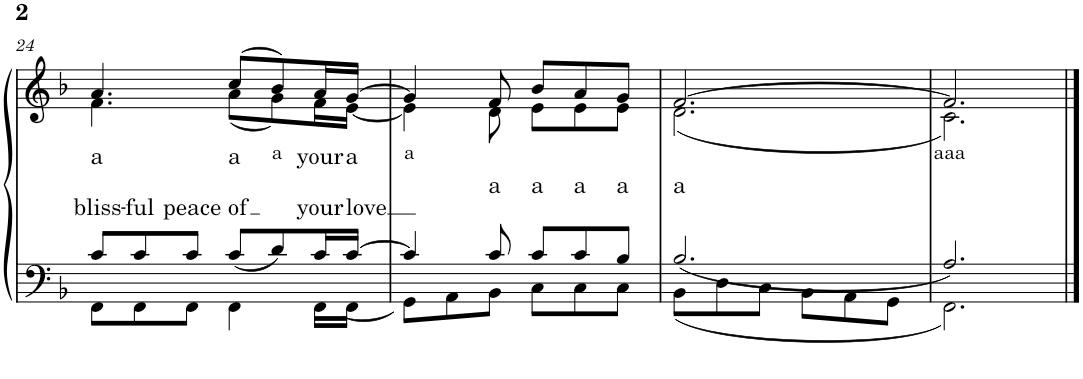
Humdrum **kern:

**kern	**text	**kern	**text
*part1	*part1	*part1	*part1
*staff2	*staff2	*staff1	*staff1
*I"Piano	*	*	*
*I'Pno.	*	*	*
!!LO:PB:g=z
*clefF4	*	*clefG2	*
*k[b-]	*	*k[b-]	*
*M6/8	*	*M6/8	*
=24	=24	=24	=24
*^	*	*	*
*	*^	*	*	*
!	!	!	!LO:LY:a	!	!LO:LY:b
*	*	*	*	*^	*
2.ryy	8c/L	8FF\L	bliss-	4.a/	4.f\	a
!	!	!	!LO:LY:a	!	!	!
.	8c/	8FF\	-ful	.	.	.
!	!	!	!LO:LY:a	!	!	!
.	8c/J	8FF\J	peace	.	.	.
!	!	!	!LO:LY:a	!	!	!LO:LY:b
.	8c/L	4FF\	of	(8cc/L	(8a\L	a
!	!	!	!	!	!	!LO:LY:b
.	8d/	.	.	8b-/)	8g\)	a
!	!	!	!LO:LY:a	!	!	!LO:LY:b
.	16c/L	16FF\LL	your	16a/L	16f\L	your
!	!	!	!LO:LY:a	!	!	!LO:LY:b
.	[16c/JJ	16FF\JJ	love	[16g/JJ	[16e\JJ	a
=25	=25	=25	=25	=25	=25	=25
!	!	!	!	!	!	!LO:LY:b
2.ryy	4c/]	8GG\L	.	4g/]	4e\]	a
.	.	8AA\	.	.	.	.
!	!	!	!	!	!	!LO:LY:b
.	8c/	8BB-\J	.	8f/	8d\	a
!	!	!	!	!	!	!LO:LY:b
.	8c/L	8C\L	.	8b-/L	8e\L	a
!	!	!	!	!	!	!LO:LY:b
.	8c/	8C\	.	8a/	8e\	a
!	!	!	!	!	!	!LO:LY:b
.	8B-/J	8C\J	.	8g/J	8e\J	a
=26	=26	=26	=26	=26	=26	=26
!	!	!	!	!	!	!LO:LY:b
2.ryy	2.B-/	8BB-\L	.	[2.f/	(2.d\	a
.	.	8D\	.	.	.	.
.	.	8C\J	.	.	.	.
.	.	8BB-\L	.	.	.	.
.	.	8AA\	.	.	.	.
.	.	8GG\J	.	.	.	.
=27	=27	=27	=27	=27	=27	=27
!	!	!	!	!	!	!LO:LY:b
2.ryy	2.A/	2.FF\	.	2.f/]	2.c\)	aaa
*v	*v	*v	*	*	*	*
*	*	*v	*v	*
==	==	==	==
*-	*-	*-	*-
